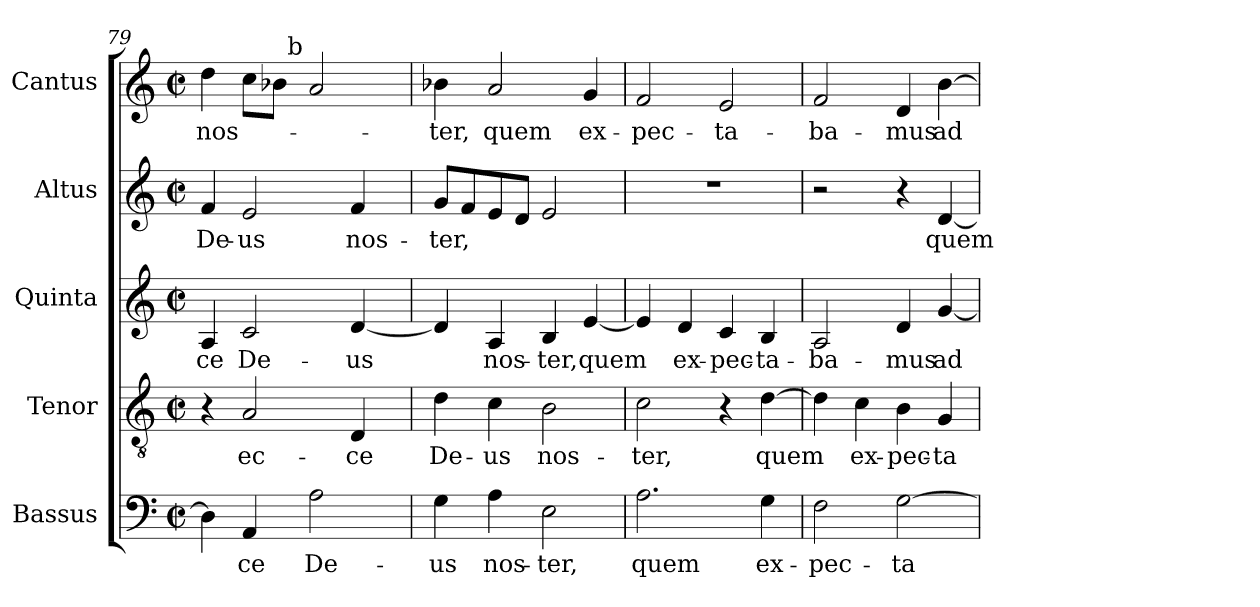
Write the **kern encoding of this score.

**kern	**text	**kern	**text	**kern	**text	**kern	**text	**kern	**text
*part5	*part5	*part4	*part4	*part3	*part3	*part2	*part2	*part1	*part1
*staff5	*staff5	*staff4	*staff4	*staff3	*staff3	*staff2	*staff2	*staff1	*staff1
*I"Bassus	*	*I"Tenor	*	*I"Quinta	*	*I"Altus	*	*I"Cantus	*
*I'B.	*	*I'T.	*	*I'A.	*	*I'A.	*	*I'S.	*
*clefF4	*	*clefGv2	*	*clefG2	*	*clefG2	*	*clefG2	*
*	*	*ITrd7c12	*	*	*	*	*	*	*
*k[]	*	*k[]	*	*k[]	*	*k[]	*	*k[]	*
*C:	*	*C:	*	*C:	*	*C:	*	*C:	*
*M2/2	*	*M2/2	*	*M2/2	*	*M2/2	*	*M2/2	*
*met(c|)	*	*met(c|)	*	*met(c|)	*	*met(c|)	*	*met(c|)	*
=79	=79	=79	=79	=79	=79	=79	=79	=79	=79
!	!	!	!	!	!LO:LY:b:color=#000000	!	!	!	!
!	!	!	!	!	!	!	!LO:LY:b:color=#000000	!	!
!	!	!	!	!	!	!	!	!	!LO:LY:b:color=#000000
*	*	*	*	*	*	*	*	*^	*
4Di\]	.	4r	.	4Ai/	-ce	4fi/	De-	4ddi\	4ryy	nos-
!	!LO:LY:b:color=#000000	!	!	!	!	!	!	!	!	!
!	!	!	!LO:LY:b:color=#000000	!	!	!	!	!	!	!
!	!	!	!	!	!LO:LY:b:color=#000000	!	!	!	!	!
!	!	!	!	!	!	!	!LO:LY:b:color=#000000	!	!	!
4AAi/	-ce	2AAi/	ec-	2ci/	De-	2ei/	-us	8cci\L	8ryy	.
.	.	.	.	.	.	.	.	8b-i\J	32ryy	.
.	.	.	.	.	.	.	.	.	256ryy	.
!	!	!	!	!	!	!	!	!	!LO:TX:a:t=b	!
.	.	.	.	.	.	.	.	.	2ryy	.
!	!LO:LY:b:color=#000000	!	!	!	!	!	!	!	!	!
2Ai\	De-	.	.	.	.	.	.	2ai/	.	.
!	!	!	!LO:LY:b:color=#000000	!	!	!	!	!	!	!
!	!	!	!	!	!LO:LY:b:color=#000000	!	!	!	!	!
!	!	!	!	!	!	!	!LO:LY:b:color=#000000	!	!	!
.	.	4DDi/	-ce	[<4di/	-us	4fi/	nos-	.	.	.
.	.	.	.	.	.	.	.	.	16ryy	.
.	.	.	.	.	.	.	.	.	64..ryy	.
*	*	*	*	*	*	*	*	*v	*v	*
=80	=80	=80	=80	=80	=80	=80	=80	=80	=80
*	*	*	*	*	*	*	*	*^	*
!	!LO:LY:b:color=#000000	!	!	!	!	!	!	!	!	!
*	*	*	*	*	*	*	*	*v	*v	*
*	*	*	*	*	*	*	*	*^	*
!	!	!	!LO:LY:b:color=#000000	!	!	!	!	!	!	!
*	*	*	*	*	*	*	*	*v	*v	*
*	*	*	*	*	*	*	*	*^	*
!	!	!	!	!	!	!	!LO:LY:b:color=#000000	!	!	!
*	*	*	*	*	*	*	*	*v	*v	*
*	*	*	*	*	*	*	*	*^	*
!	!	!	!	!	!	!	!	!	!	!LO:LY:b:color=#000000
*	*	*	*	*	*	*	*	*v	*v	*
4Gi\	-us	4Di\	De-	4di/]	.	8gi/L	-ter,	4b-Xi\	-ter,
.	.	.	.	.	.	8fi/	.	.	.
!	!LO:LY:b:color=#000000	!	!	!	!	!	!	!	!
!	!	!	!LO:LY:b:color=#000000	!	!	!	!	!	!
!	!	!	!	!	!LO:LY:b:color=#000000	!	!	!	!
!	!	!	!	!	!	!	!	!	!LO:LY:b:color=#000000
4Ai\	nos-	4Ci\	-us	4Ai/	nos-	8ei/	.	2ai/	quem
.	.	.	.	.	.	8di/J	.	.	.
!	!LO:LY:b:color=#000000	!	!	!	!	!	!	!	!
!	!	!	!LO:LY:b:color=#000000	!	!	!	!	!	!
!	!	!	!	!	!LO:LY:b:color=#000000	!	!	!	!
2Ei\	-ter,	2BBi\	nos-	4Bi/	-ter,	2ei/	.	.	.
!	!	!	!	!	!LO:LY:b:color=#000000	!	!	!	!
!	!	!	!	!	!	!	!	!	!LO:LY:b:color=#000000
.	.	.	.	[<4ei/	quem	.	.	4gi/	ex-
=81	=81	=81	=81	=81	=81	=81	=81	=81	=81
!	!LO:LY:b:color=#000000	!	!	!	!	!	!	!	!
!	!	!	!LO:LY:b:color=#000000	!	!	!	!	!	!
!	!	!	!	!	!	!	!	!	!LO:LY:b:color=#000000
2.Ai\	quem	2Ci\	-ter,	4ei/]	.	1r	.	2fi/	-pec-
!	!	!	!	!	!LO:LY:b:color=#000000	!	!	!	!
.	.	.	.	4di/	ex-	.	.	.	.
!	!	!	!	!	!LO:LY:b:color=#000000	!	!	!	!
!	!	!	!	!	!	!	!	!	!LO:LY:b:color=#000000
.	.	4r	.	4ci/	-pec-	.	.	2ei/	-ta-
!	!LO:LY:b:color=#000000	!	!	!	!	!	!	!	!
!	!	!	!LO:LY:b:color=#000000	!	!	!	!	!	!
!	!	!	!	!	!LO:LY:b:color=#000000	!	!	!	!
4Gi\	ex-	[>4Di\	quem	4Bi/	-ta-	.	.	.	.
!!LO:LB:g=z
=82	=82	=82	=82	=82	=82	=82	=82	=82	=82
!	!LO:LY:b:color=#000000	!	!	!	!	!	!	!	!
!	!	!	!	!	!LO:LY:b:color=#000000	!	!	!	!
!	!	!	!	!	!	!	!	!	!LO:LY:b:color=#000000
2Fi\	-pec-	4Di\]	.	2Ai/	-ba-	2r	.	2fi/	-ba-
!	!	!	!LO:LY:b:color=#000000	!	!	!	!	!	!
.	.	4Ci\	ex-	.	.	.	.	.	.
!	!LO:LY:b:color=#000000	!	!	!	!	!	!	!	!
!	!	!	!LO:LY:b:color=#000000	!	!	!	!	!	!
!	!	!	!	!	!LO:LY:b:color=#000000	!	!	!	!
!	!	!	!	!	!	!	!	!	!LO:LY:b:color=#000000
[>2Gi\	-ta-	4BBi\	-pec-	4di/	-mus	4r	.	4di/	-mus
!	!	!	!LO:LY:b:color=#000000	!	!	!	!	!	!
!	!	!	!	!	!LO:LY:b:color=#000000	!	!	!	!
!	!	!	!	!	!	!	!LO:LY:b:color=#000000	!	!
!	!	!	!	!	!	!	!	!	!LO:LY:b:color=#000000
.	.	4GGi/	-ta-	[<4gi/	ad-	[<4di/	quem	[>4bi\	ad-
=	=	=	=	=	=	=	=	=	=
*-	*-	*-	*-	*-	*-	*-	*-	*-	*-
